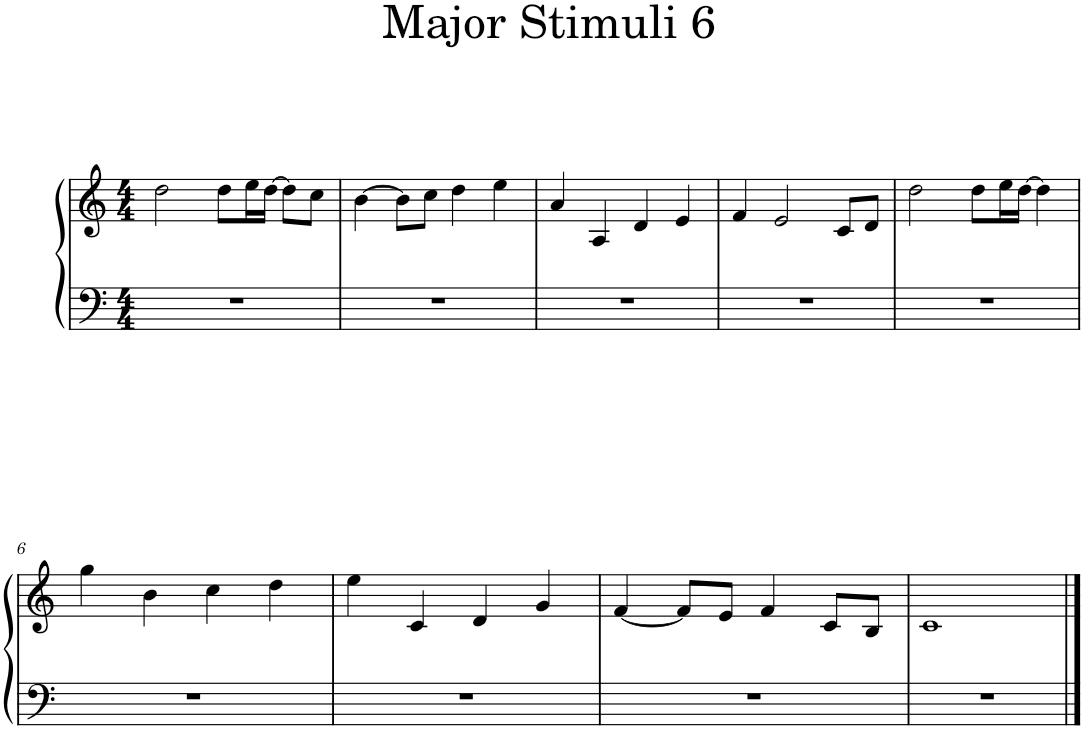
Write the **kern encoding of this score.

**kern	**kern
*part1	*part1
*staff2	*staff1
*I"Piano	*
*I'Pno.	*
*clefF4	*clefG2
*k[]	*k[]
*M4/4	*M4/4
=1	=1
1r	2dd\
.	8dd\L
.	16ee\L
.	[16dd\JJ
.	8dd\L]
.	8cc\J
=2	=2
1r	[4b\
.	8b\L]
.	8cc\J
.	4dd\
.	4ee\
=3	=3
1r	4a/
.	4A/
.	4d/
.	4e/
=4	=4
1r	4f/
.	2e/
.	8c/L
.	8d/J
=5	=5
1r	2dd\
.	8dd\L
.	16ee\L
.	[16dd\JJ
.	4dd\]
!!LO:LB:g=z
=6	=6
1r	4gg\
.	4b\
.	4cc\
.	4dd\
=7	=7
1r	4ee\
.	4c/
.	4d/
.	4g/
=8	=8
1r	[4f/
.	8f/L]
.	8e/J
.	4f/
.	8c/L
.	8B/J
=9	=9
1r	1c
==	==
*-	*-
